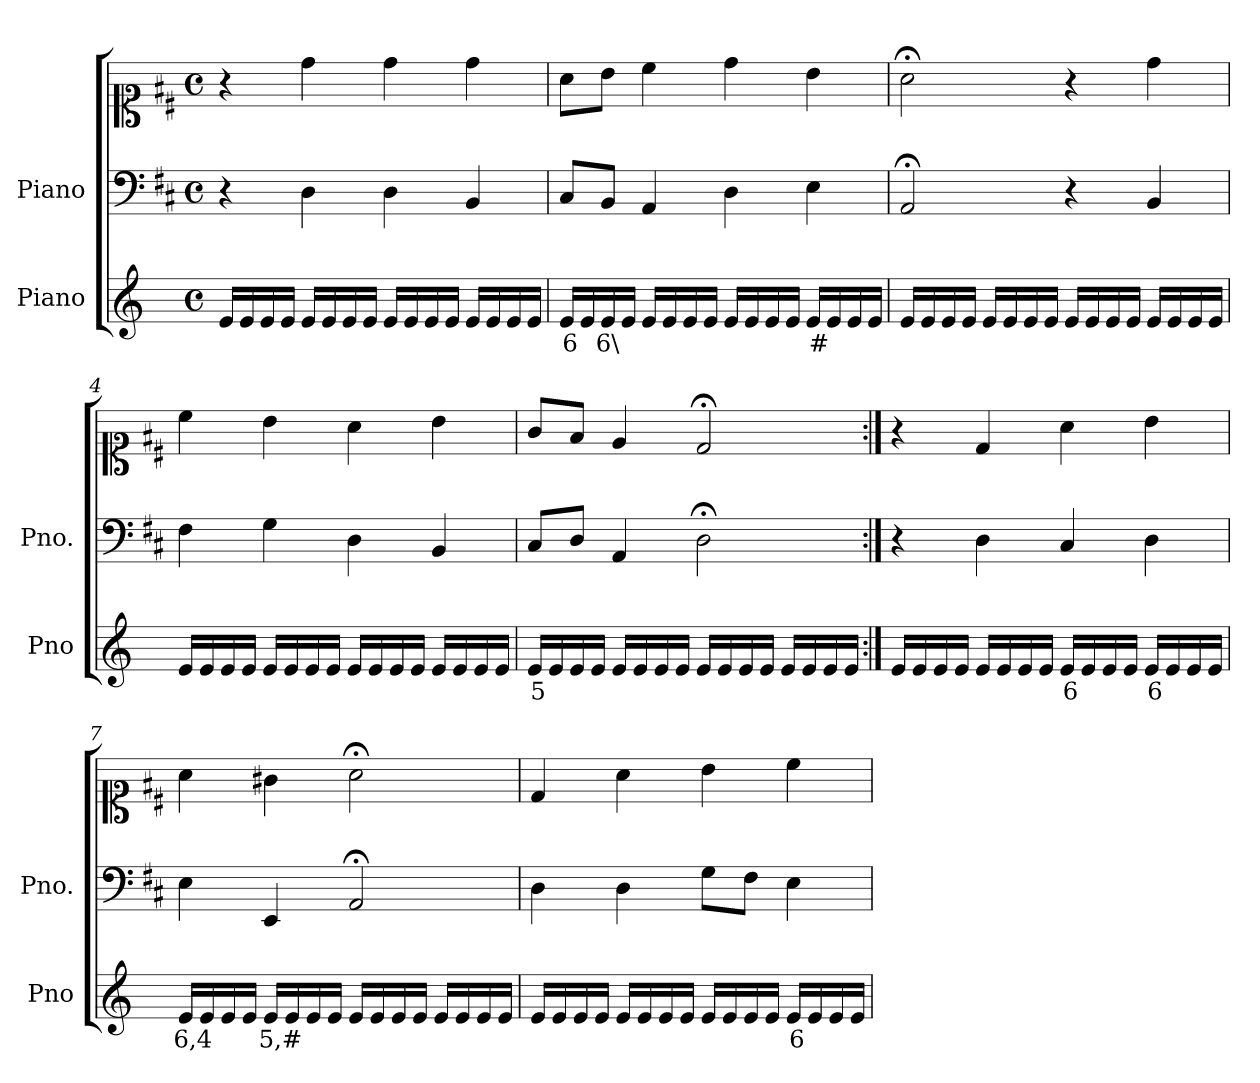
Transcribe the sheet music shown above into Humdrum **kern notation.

**kern	**text	**kern	**kern
*part2	*part2	*part1	*part1
*staff3	*staff3	*staff2	*staff1
*I"Piano	*	*I"Piano	*
*I'Pno	*	*I'Pno.	*
*clefG2	*	*clefF4	*clefC1
*k[]	*	*k[f#c#]	*k[f#c#]
*M4/4	*	*M4/4	*M4/4
*met(c)	*	*met(c)	*met(c)
=1	=1	=1	=1
16e/LL	.	4r	4r
16e/	.	.	.
16e/	.	.	.
16e/JJ	.	.	.
16e/LL	.	4D\	4dd\
16e/	.	.	.
16e/	.	.	.
16e/JJ	.	.	.
16e/LL	.	4D\	4dd\
16e/	.	.	.
16e/	.	.	.
16e/JJ	.	.	.
16e/LL	.	4BB/	4dd\
16e/	.	.	.
16e/	.	.	.
16e/JJ	.	.	.
=2	=2	=2	=2
!	!LO:LY:b	!	!
16e/LL	6	8C#/L	8a\L
16e/	.	.	.
!	!LO:LY:b	!	!
16e/	6\	8BB/J	8b\J
16e/JJ	.	.	.
16e/LL	.	4AA/	4cc#\
16e/	.	.	.
16e/	.	.	.
16e/JJ	.	.	.
16e/LL	.	4D\	4dd\
16e/	.	.	.
16e/	.	.	.
16e/JJ	.	.	.
!	!LO:LY:b	!	!
16e/LL	#	4E\	4b\
16e/	.	.	.
16e/	.	.	.
16e/JJ	.	.	.
=3	=3	=3	=3
16e/LL	.	2AA;</	2a;<\
16e/	.	.	.
16e/	.	.	.
16e/JJ	.	.	.
16e/LL	.	.	.
16e/	.	.	.
16e/	.	.	.
16e/JJ	.	.	.
16e/LL	.	4r	4r
16e/	.	.	.
16e/	.	.	.
16e/JJ	.	.	.
16e/LL	.	4BB/	4dd\
16e/	.	.	.
16e/	.	.	.
16e/JJ	.	.	.
=4	=4	=4	=4
16e/LL	.	4F#\	4cc#\
16e/	.	.	.
16e/	.	.	.
16e/JJ	.	.	.
16e/LL	.	4G\	4b\
16e/	.	.	.
16e/	.	.	.
16e/JJ	.	.	.
16e/LL	.	4D\	4a\
16e/	.	.	.
16e/	.	.	.
16e/JJ	.	.	.
16e/LL	.	4BB/	4b\
16e/	.	.	.
16e/	.	.	.
16e/JJ	.	.	.
=5	=5	=5	=5
!	!LO:LY:b	!	!
16e/LL	5	8C#/L	8g/L
16e/	.	.	.
16e/	.	8D/J	8f#/J
16e/JJ	.	.	.
16e/LL	.	4AA/	4e/
16e/	.	.	.
16e/	.	.	.
16e/JJ	.	.	.
16e/LL	.	2D;<\	2d;</
16e/	.	.	.
16e/	.	.	.
16e/JJ	.	.	.
16e/LL	.	.	.
16e/	.	.	.
16e/	.	.	.
16e/JJ	.	.	.
=6:|!	=6:|!	=6:|!	=6:|!
16e/LL	.	4r	4r
16e/	.	.	.
16e/	.	.	.
16e/JJ	.	.	.
16e/LL	.	4D\	4d/
16e/	.	.	.
16e/	.	.	.
16e/JJ	.	.	.
!	!LO:LY:b	!	!
16e/LL	6	4C#/	4a\
16e/	.	.	.
16e/	.	.	.
16e/JJ	.	.	.
!	!LO:LY:b	!	!
16e/LL	6	4D\	4b\
16e/	.	.	.
16e/	.	.	.
16e/JJ	.	.	.
=7	=7	=7	=7
!	!LO:LY:b	!	!
16e/LL	6,4	4E\	4a\
16e/	.	.	.
16e/	.	.	.
16e/JJ	.	.	.
!	!LO:LY:b	!	!
16e/LL	5,#	4EE/	4g#X\
16e/	.	.	.
16e/	.	.	.
16e/JJ	.	.	.
16e/LL	.	2AA;</	2a;<\
16e/	.	.	.
16e/	.	.	.
16e/JJ	.	.	.
16e/LL	.	.	.
16e/	.	.	.
16e/	.	.	.
16e/JJ	.	.	.
=8	=8	=8	=8
16e/LL	.	4D\	4d/
16e/	.	.	.
16e/	.	.	.
16e/JJ	.	.	.
16e/LL	.	4D\	4a\
16e/	.	.	.
16e/	.	.	.
16e/JJ	.	.	.
16e/LL	.	8G\L	4b\
16e/	.	.	.
16e/	.	8F#\J	.
16e/JJ	.	.	.
!	!LO:LY:b	!	!
16e/LL	6	4E\	4cc#\
16e/	.	.	.
16e/	.	.	.
16e/JJ	.	.	.
=	=	=	=
*-	*-	*-	*-
